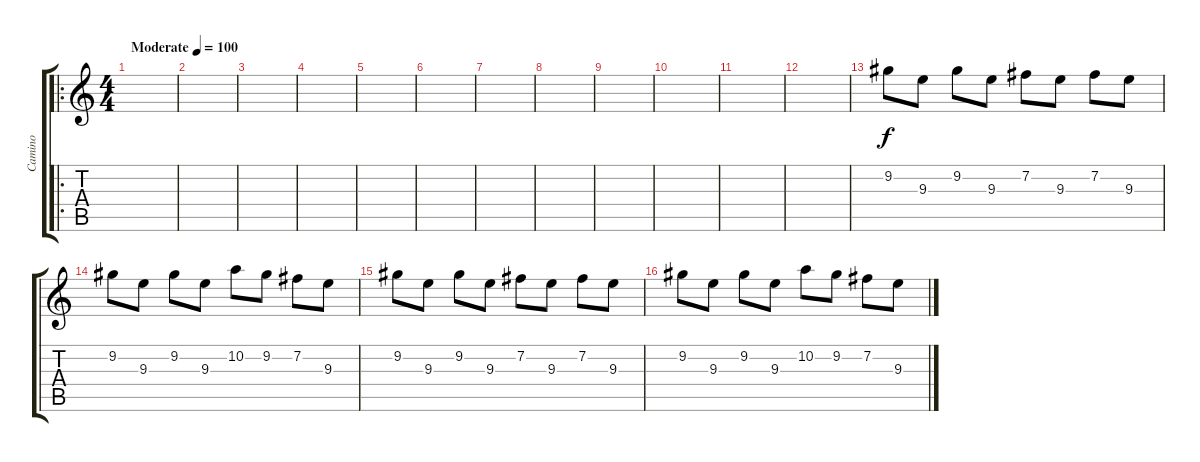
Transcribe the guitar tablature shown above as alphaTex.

\track ("Camino" "Camino") {instrument overdrivenguitar}
\staff {score tabs}
\tuning (E4 B3 G3 D3 A2 E2) {hide}
\ro
\ts (4 4)
\tempo (100 "Moderate")
\clef g2
\ks c
|
|
|
|
|
|
|
|
|
|
|
|
9.2.8 9.3.8 9.2.8 9.3.8 7.2.8 9.3.8 7.2.8 9.3.8 |
9.2.8 9.3.8 9.2.8 9.3.8 10.2.8 9.2.8 7.2.8 9.3.8 |
9.2.8 9.3.8 9.2.8 9.3.8 7.2.8 9.3.8 7.2.8 9.3.8 |
9.2.8 9.3.8 9.2.8 9.3.8 10.2.8 9.2.8 7.2.8 9.3.8
